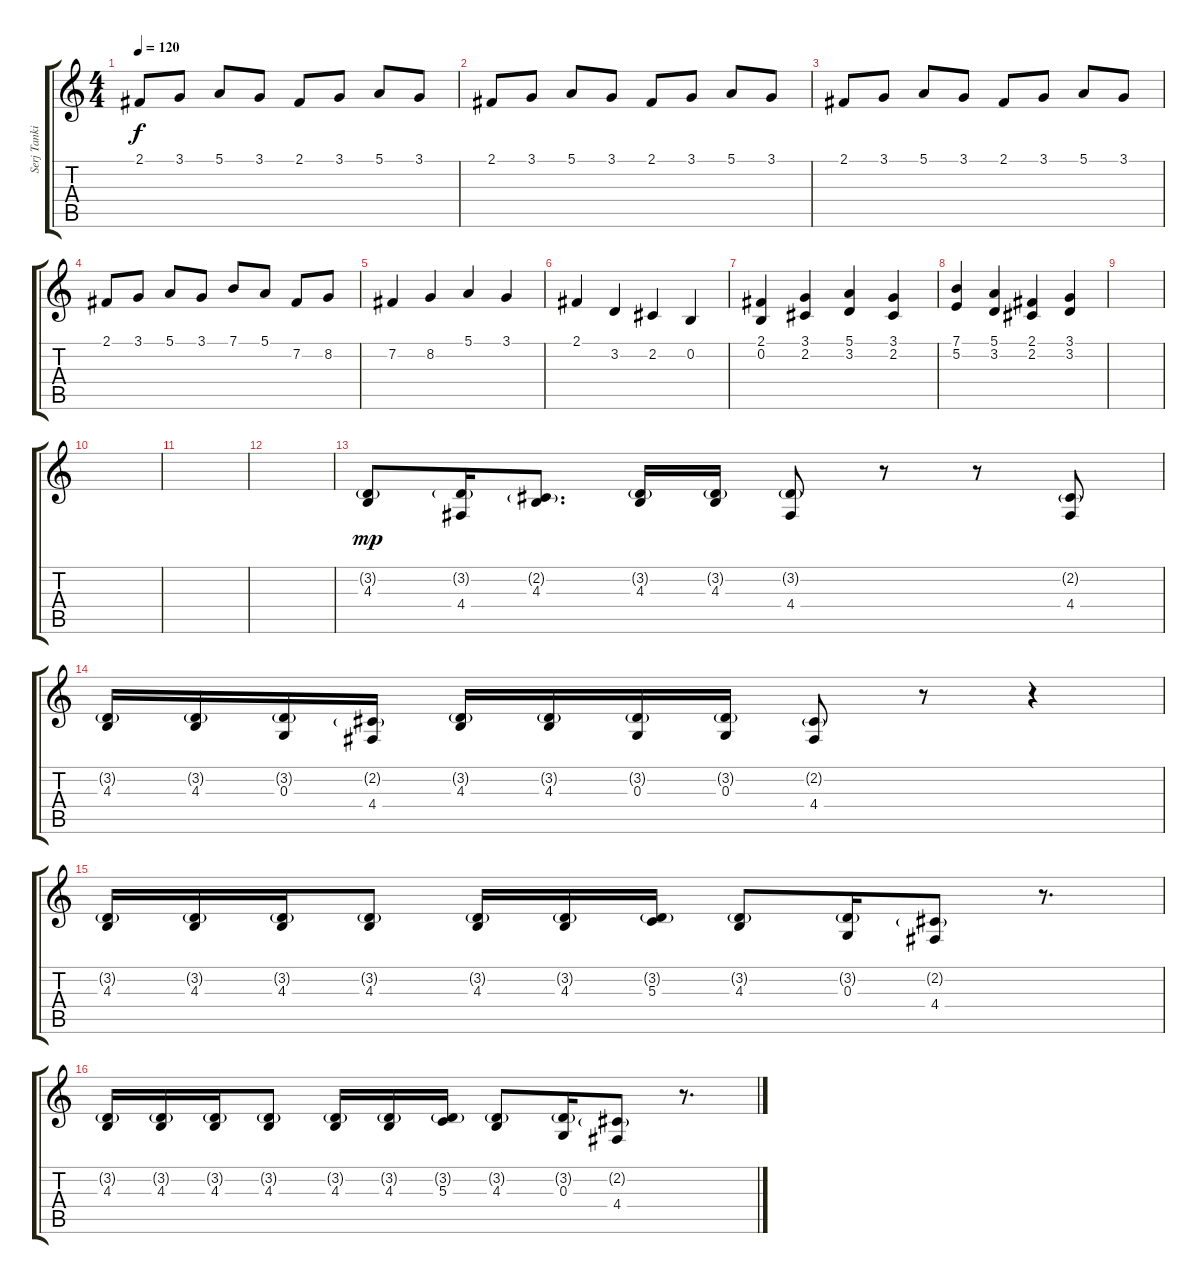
\track ("Serj Tankian" "Serj Tanki") {instrument englishhorn}
\staff {score tabs}
\tuning (E4 B3 G3 D3 A2 E2) {hide}
\ts (4 4)
\tempo 120
\clef g2
\ks c
2.1.8{dy f} 3.1.8 5.1.8 3.1.8 2.1.8 3.1.8 5.1.8 3.1.8 |
2.1.8 3.1.8 5.1.8 3.1.8 2.1.8 3.1.8 5.1.8 3.1.8 |
2.1.8 3.1.8 5.1.8 3.1.8 2.1.8 3.1.8 5.1.8 3.1.8 |
2.1.8 3.1.8 5.1.8 3.1.8 7.1.8 5.1.8 7.2.8 8.2.8 |
7.2.4 8.2.4 5.1.4 3.1.4 |
2.1.4 3.2.4 2.2.4 0.2.4 |
(2.1 0.2).4 (3.1 2.2).4 (5.1 3.2).4 (3.1 2.2).4 |
(7.1 5.2).4 (5.1 3.2).4 (2.1 2.2).4 (3.1 3.2).4 |
|
|
|
|
(3.2{g} 4.3).8{dy mp} (3.2{g} 4.4).16 (2.2{g} 4.3).8{d} (3.2{g} 4.3).16 (3.2{g} 4.3).16 (3.2{g} 4.4).8 r.8 r.8 (2.2{g} 4.4).8 |
(3.2{g} 4.3).16 (3.2{g} 4.3).16 (3.2{g} 0.3).16 (2.2{g} 4.4).16 (3.2{g} 4.3).16 (3.2{g} 4.3).16 (3.2{g} 0.3).16 (3.2{g} 0.3).16 (2.2{g} 4.4).8 r.8 r.4 |
(3.2{g} 4.3).16 (3.2{g} 4.3).16 (3.2{g} 4.3).16 (3.2{g} 4.3).8 (3.2{g} 4.3).16 (3.2{g} 4.3).16 (3.2{g} 5.3).16 (3.2{g} 4.3).8 (3.2{g} 0.3).16 (2.2{g} 4.4).8 r.8{d} |
(3.2{g} 4.3).16 (3.2{g} 4.3).16 (3.2{g} 4.3).16 (3.2{g} 4.3).8 (3.2{g} 4.3).16 (3.2{g} 4.3).16 (3.2{g} 5.3).16 (3.2{g} 4.3).8 (3.2{g} 0.3).16 (2.2{g} 4.4).8 r.8{d}
